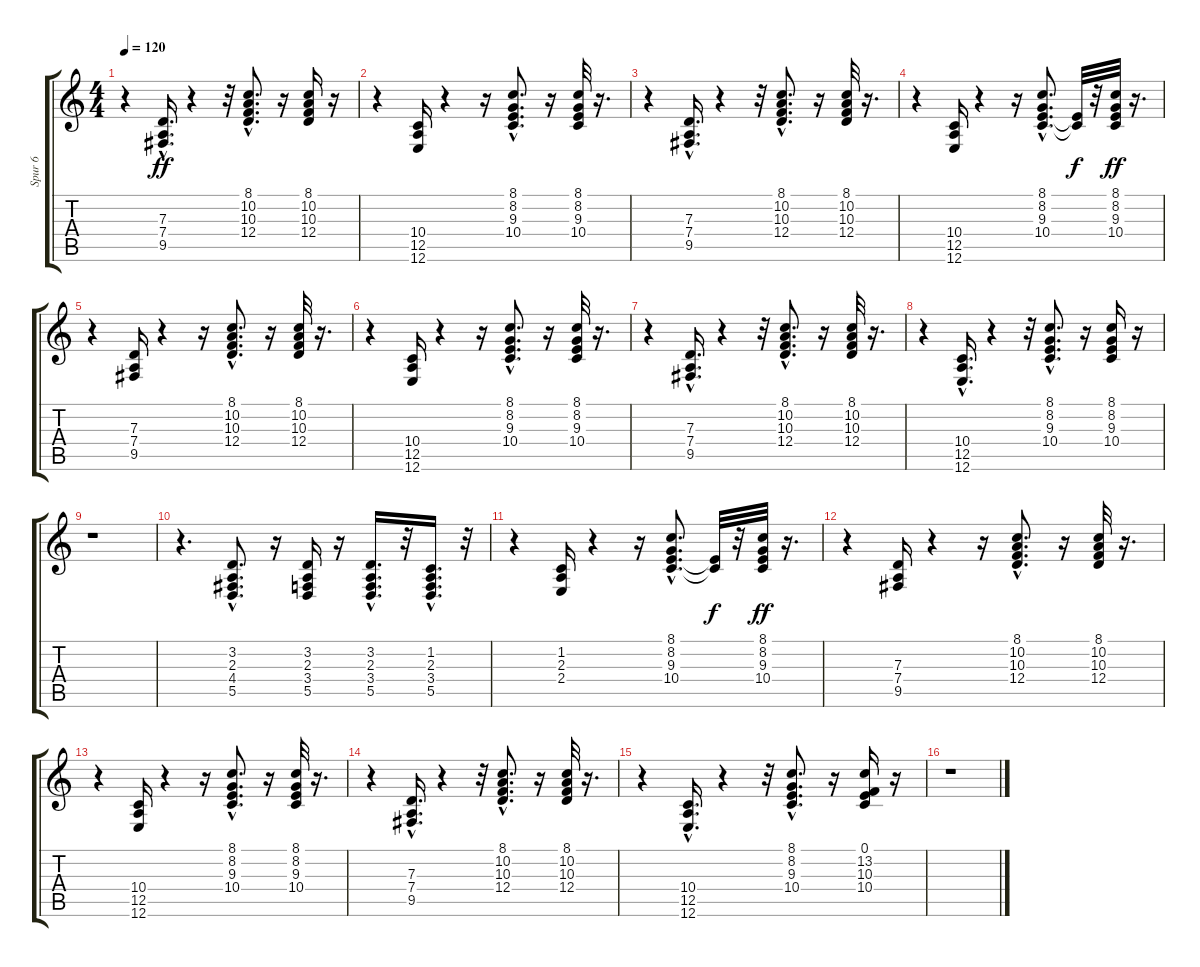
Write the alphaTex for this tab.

\track ("Spur 6" "Spur 6") {instrument electricpiano2}
\staff {score tabs}
\tuning (E4 B3 G3 D3 A2 E2) {hide}
\ts (4 4)
\tempo 120
\clef g2
\ks c
r.4{dy ff} (7.3{hac} 7.4{hac} 9.5{hac}).16{d} r.4 r.32 (8.1{hac} 10.2{hac} 10.3{hac} 12.4{hac}).8{d} r.16 (8.1 10.2 10.3 12.4).16 r.16 |
r.4 (10.4 12.5 12.6).16 r.4 r.16 (8.1{hac} 8.2{hac} 9.3{hac} 10.4{hac}).8{d} r.16 (8.1 8.2 9.3 10.4).32 r.16{d} |
r.4 (7.3{hac} 7.4{hac} 9.5{hac}).16{d} r.4 r.32 (8.1{hac} 10.2{hac} 10.3{hac} 12.4{hac}).8{d} r.16 (8.1 10.2 10.3 12.4).32 r.16{d} |
r.4 (10.4 12.5 12.6).16 r.4 r.16 (8.1{hac} 8.2{hac} 9.3{hac} 10.4{hac}).8{d} (9.3{t} 10.4{t}).32{dy f} r.32 (8.1 8.2 9.3 10.4).32{dy ff} r.16{d} |
r.4 (7.3 7.4 9.5).16 r.4 r.16 (8.1{hac} 10.2{hac} 10.3{hac} 12.4{hac}).8{d} r.16 (8.1 10.2 10.3 12.4).32 r.16{d} |
r.4 (10.4 12.5 12.6).16 r.4 r.16 (8.1{hac} 8.2{hac} 9.3{hac} 10.4{hac}).8{d} r.16 (8.1 8.2 9.3 10.4).32 r.16{d} |
r.4 (7.3{hac} 7.4{hac} 9.5).16{d} r.4 r.32 (8.1{hac} 10.2{hac} 10.3{hac} 12.4{hac}).8{d} r.16 (8.1 10.2 10.3 12.4).32 r.16{d} |
r.4 (10.4 12.5{hac} 12.6{hac}).16{d} r.4 r.32 (8.1{hac} 8.2{hac} 9.3{hac} 10.4{hac}).8{d} r.16 (8.1 8.2 9.3 10.4).16 r.16 |
r.1 |
r.4{d} (3.2{hac} 2.3{hac} 4.4{hac} 5.5).8{d} r.16 (3.2 2.3 3.4 5.5).16 r.16 (3.2 2.3 3.4{hac} 5.5{hac}).16{d} r.32 (1.2{hac} 2.3{hac} 3.4{hac} 5.5{hac}).16{d} r.32 |
r.4 (1.2 2.3 2.4).16 r.4 r.16 (8.1{hac} 8.2{hac} 9.3{hac} 10.4{hac}).8{d} (9.3{t} 10.4{t}).32{dy f} r.32 (8.1 8.2 9.3 10.4).32{dy ff} r.16{d} |
r.4 (7.3 7.4 9.5).16 r.4 r.16 (8.1{hac} 10.2{hac} 10.3{hac} 12.4{hac}).8{d} r.16 (8.1 10.2 10.3 12.4).32 r.16{d} |
r.4 (10.4 12.5 12.6).16 r.4 r.16 (8.1{hac} 8.2{hac} 9.3{hac} 10.4{hac}).8{d} r.16 (8.1 8.2 9.3 10.4).32 r.16{d} |
r.4 (7.3{hac} 7.4{hac} 9.5).16{d} r.4 r.32 (8.1{hac} 10.2{hac} 10.3{hac} 12.4{hac}).8{d} r.16 (8.1 10.2 10.3 12.4).32 r.16{d} |
r.4 (10.4 12.5{hac} 12.6{hac}).16{d} r.4 r.32 (8.1{hac} 8.2{hac} 9.3{hac} 10.4{hac}).8{d} r.16 (0.1 13.2 10.3 10.4).16 r.16 |
r.1
